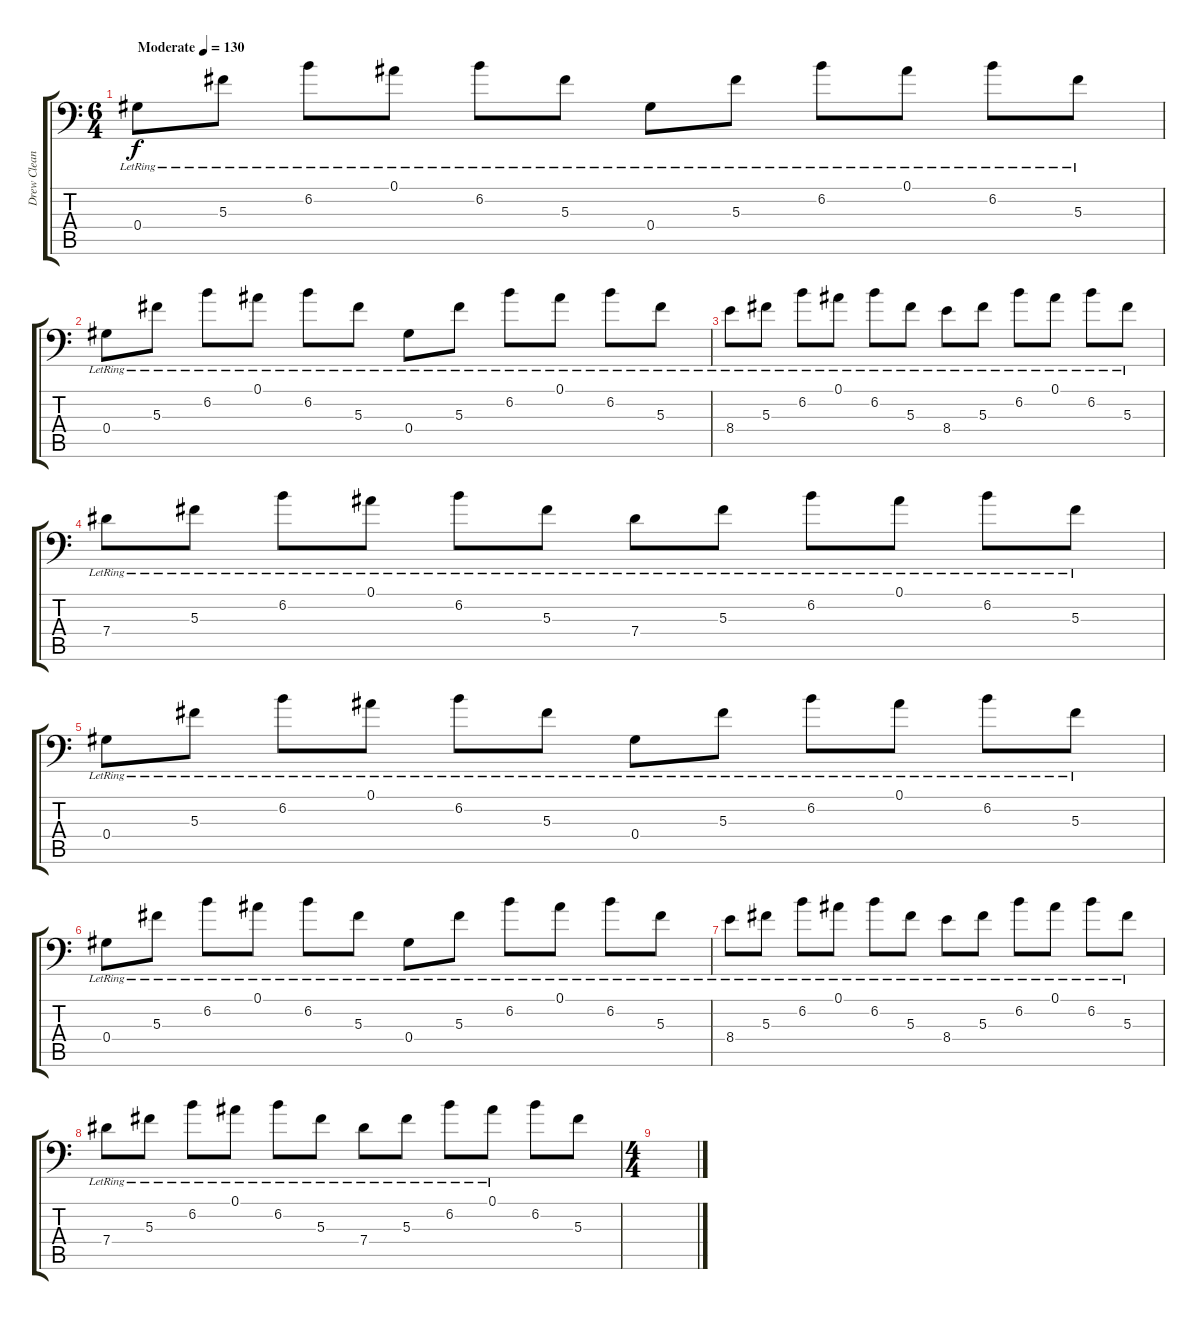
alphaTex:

\track ("Drew Clean" "Drew Clean") {instrument electricguitarclean}
\staff {score tabs}
\tuning (Bb3 F3 Db3 Ab2 Eb2 Ab1) {hide}
\ts (6 4)
\tempo (130 "Moderate")
\clef f4
\ks c
0.4{lr}.8{dy f instrument electricguitarclean} 5.3{lr}.8 6.2{lr}.8 0.1{lr}.8 6.2{lr}.8 5.3{lr}.8 0.4{lr}.8 5.3{lr}.8 6.2{lr}.8 0.1{lr}.8 6.2{lr}.8 5.3{lr}.8 |
0.4{lr}.8 5.3{lr}.8 6.2{lr}.8 0.1{lr}.8 6.2{lr}.8 5.3{lr}.8 0.4{lr}.8 5.3{lr}.8 6.2{lr}.8 0.1{lr}.8 6.2{lr}.8 5.3{lr}.8 |
8.4{lr}.8 5.3{lr}.8 6.2{lr}.8 0.1{lr}.8 6.2{lr}.8 5.3{lr}.8 8.4{lr}.8 5.3{lr}.8 6.2{lr}.8 0.1{lr}.8 6.2{lr}.8 5.3{lr}.8 |
7.4{lr}.8 5.3{lr}.8 6.2{lr}.8 0.1{lr}.8 6.2{lr}.8 5.3{lr}.8 7.4{lr}.8 5.3{lr}.8 6.2{lr}.8 0.1{lr}.8 6.2{lr}.8 5.3{lr}.8 |
0.4{lr}.8 5.3{lr}.8 6.2{lr}.8 0.1{lr}.8 6.2{lr}.8 5.3{lr}.8 0.4{lr}.8 5.3{lr}.8 6.2{lr}.8 0.1{lr}.8 6.2{lr}.8 5.3{lr}.8 |
0.4{lr}.8 5.3{lr}.8 6.2{lr}.8 0.1{lr}.8 6.2{lr}.8 5.3{lr}.8 0.4{lr}.8 5.3{lr}.8 6.2{lr}.8 0.1{lr}.8 6.2{lr}.8 5.3{lr}.8 |
8.4{lr}.8 5.3{lr}.8 6.2{lr}.8 0.1{lr}.8 6.2{lr}.8 5.3{lr}.8 8.4{lr}.8 5.3{lr}.8 6.2{lr}.8 0.1{lr}.8 6.2{lr}.8 5.3{lr}.8 |
7.4{lr}.8 5.3{lr}.8 6.2{lr}.8 0.1{lr}.8 6.2{lr}.8 5.3{lr}.8 7.4{lr}.8 5.3{lr}.8 6.2{lr}.8 0.1{lr}.8 6.2.8 5.3.8 |
\ts (4 4)
